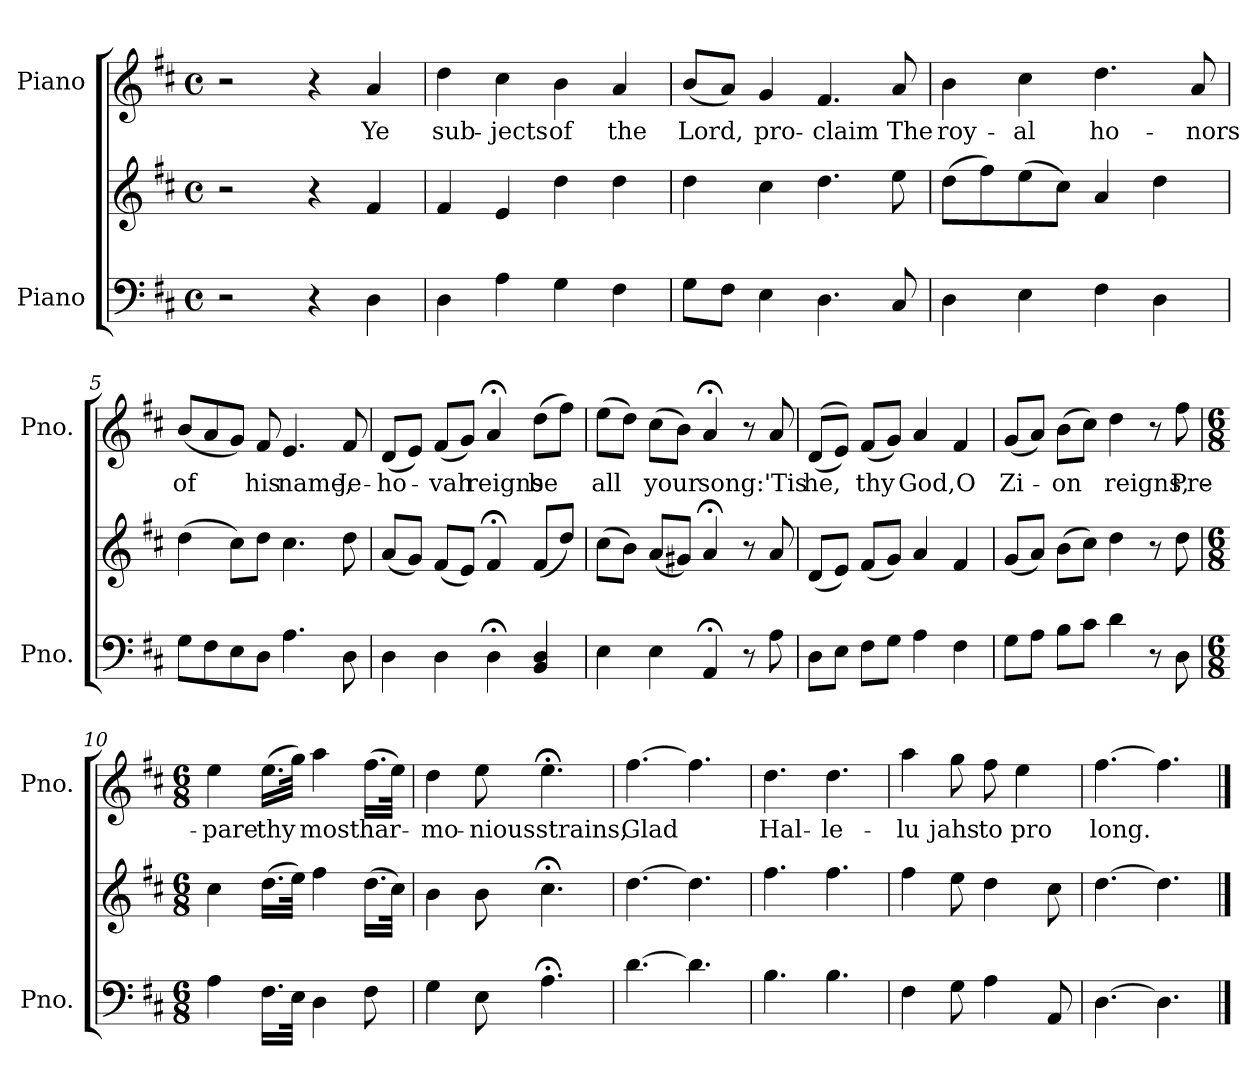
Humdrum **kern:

**kern	**kern	**kern	**text
*part2	*part2	*part1	*part1
*staff3	*staff2	*staff1	*staff1
*I"Piano	*	*I"Piano	*
*I'Pno.	*	*I'Pno.	*
*clefF4	*clefG2	*clefG2	*
*k[f#c#]	*k[f#c#]	*k[f#c#]	*
*M4/4	*M4/4	*M4/4	*
*met(c)	*met(c)	*met(c)	*
=1	=1	=1	=1
2r	2r	2r	.
4r	4r	4r	.
!	!	!	!LO:LY:b
4D\	4f#/	4a/	Ye
=2	=2	=2	=2
!	!	!	!LO:LY:b
4D\	4f#/	4dd\	sub-
!	!	!	!LO:LY:b
4A\	4e/	4cc#\	-jects
!	!	!	!LO:LY:b
4G\	4dd\	4b\	of
!	!	!	!LO:LY:b
4F#\	4dd\	4a/	the
=3	=3	=3	=3
!	!	!	!LO:LY:b
8G\L	4dd\	(<8b/L	Lord,
8F#\J	.	8a/J)	.
!	!	!	!LO:LY:b
4E\	4cc#\	4g/	pro-
!	!	!	!LO:LY:b
4.D\	4.dd\	4.f#/	-claim
!	!	!	!LO:LY:b
8C#/	8ee\	8a/	The
=4	=4	=4	=4
!	!	!	!LO:LY:b
4D\	(>8dd\L	4b\	roy-
.	8ff#\)	.	.
!	!	!	!LO:LY:b
4E\	(>8ee\	4cc#\	-al
.	8cc#\J)	.	.
!	!	!	!LO:LY:b
4F#\	4a/	4.dd\	ho-
4D\	4dd\	.	.
!	!	!	!LO:LY:b
.	.	8a/	-nors
=5	=5	=5	=5
!	!	!	!LO:LY:b
8G\L	(>4dd\	(<8b/L	of
8F#\	.	8a/	.
8E\	8cc#\L)	8g/J)	.
!	!	!	!LO:LY:b
8D\J	8dd\J	8f#/	his
!	!	!	!LO:LY:b
4.A\	4.cc#\	4.e/	name,
!	!	!	!LO:LY:b
8D\	8dd\	8f#/	Je-
!!LO:LB:g=z
=6	=6	=6	=6
!	!	!	!LO:LY:b
4D\	(<8a/L	(<8d/L	-ho-
.	8g/J)	8e/J)	.
!	!	!	!LO:LY:b
4D\	(<8f#/L	(<8f#/L	-vah
.	8e/J)	8g/J)	.
!	!	!	!LO:LY:b
4D;<\	4f#;</	4a;</	reigns
!	!	!	!LO:LY:b
4BB/ 4D/	(<8f#/L	(>8dd\L	be
.	8dd/J)	8ff#\J)	.
!!LO:LB:g=z
=7	=7	=7	=7
!	!	!	!LO:LY:b
4E\	(>8cc#\L	(>8ee\L	all
.	8b\J)	8dd\J)	.
!	!	!	!LO:LY:b
4E\	(<8a/L	(>8cc#\L	your
.	8g#X/J)	8b\J)	.
!	!	!	!LO:LY:b
4AA;</	4a;</	4a;</	song:
8r	8r	8r	.
!	!	!	!LO:LY:b
8A\	8a/	8a/	'Tis
=8	=8	=8	=8
!	!	!	!LO:LY:b
8D\L	(<8d/L	(<(<8d/L	he,
8E\J	8e/J)	8e/J))	.
!	!	!	!LO:LY:b
8F#\L	(<8f#/L	(<8f#/L	thy
8G\J	8g/J)	8g/J)	.
!	!	!	!LO:LY:b
4A\	4a/	4a/	God,
!	!	!	!LO:LY:b
4F#\	4f#/	4f#/	O
=9	=9	=9	=9
!	!	!	!LO:LY:b
8G\L	(<8g/L	(<8g/L	Zi-
8A\J	8a/J)	8a/J)	.
!	!	!	!LO:LY:b
8B\L	(>8b\L	(>8b\L	-on
8c#\J	8cc#\J)	8cc#\J)	.
!	!	!	!LO:LY:b
4d\	4dd\	4dd\	reigns,
8r	8r	8r	.
!	!	!	!LO:LY:b
8D\	8dd\	8ff#\	Pre-
=10	=10	=10	=10
*M6/8	*M6/8	*M6/8	*
!	!	!	!LO:LY:b
4A\	4cc#\	4ee\	-pare
!	!	!	!LO:LY:b
16.F#\LL	(>16.dd\LL	(>16.ee\LL	thy
32E\JJk	32ee\JJk)	32gg\JJk)	.
!	!	!	!LO:LY:b
4D\	4ff#\	4aa\	most
!	!	!	!LO:LY:b
8F#\	(>16.dd\LL	(>16.ff#\LL	har-
.	32cc#\JJk)	32ee\JJk)	.
=11	=11	=11	=11
!	!	!	!LO:LY:b
4G\	4b\	4dd\	-mo-
!	!	!	!LO:LY:b
8E\	8b\	8ee\	-nious
!	!	!	!LO:LY:b
4.A;<\	4.cc#;<\	4.ee;<\	strains,
!!LO:LB:g=z
=12	=12	=12	=12
!	!	!	!LO:LY:b
[4.d\	[4.dd\	[4.ff#\	Glad
4.d\]	4.dd\]	4.ff#\]	.
=13	=13	=13	=13
!	!	!	!LO:LY:b
4.B\	4.ff#\	4.dd\	Hal-
!	!	!	!LO:LY:b
4.B\	4.ff#\	4.dd\	-le-
=14	=14	=14	=14
!	!	!	!LO:LY:b
4F#\	4ff#\	4aa\	-lu
!	!	!	!LO:LY:b
8G\	8ee\	8gg\	jahs
!	!	!	!LO:LY:b
4A\	4dd\	8ff#\	to
!	!	!	!LO:LY:b
.	.	4ee\	pro
8AA/	8cc#\	.	.
=15	=15	=15	=15
!	!	!	!LO:LY:b
[4.D\	[4.dd\	[4.ff#\	long.
4.D\]	4.dd\]	4.ff#\]	.
==	==	==	==
*-	*-	*-	*-
